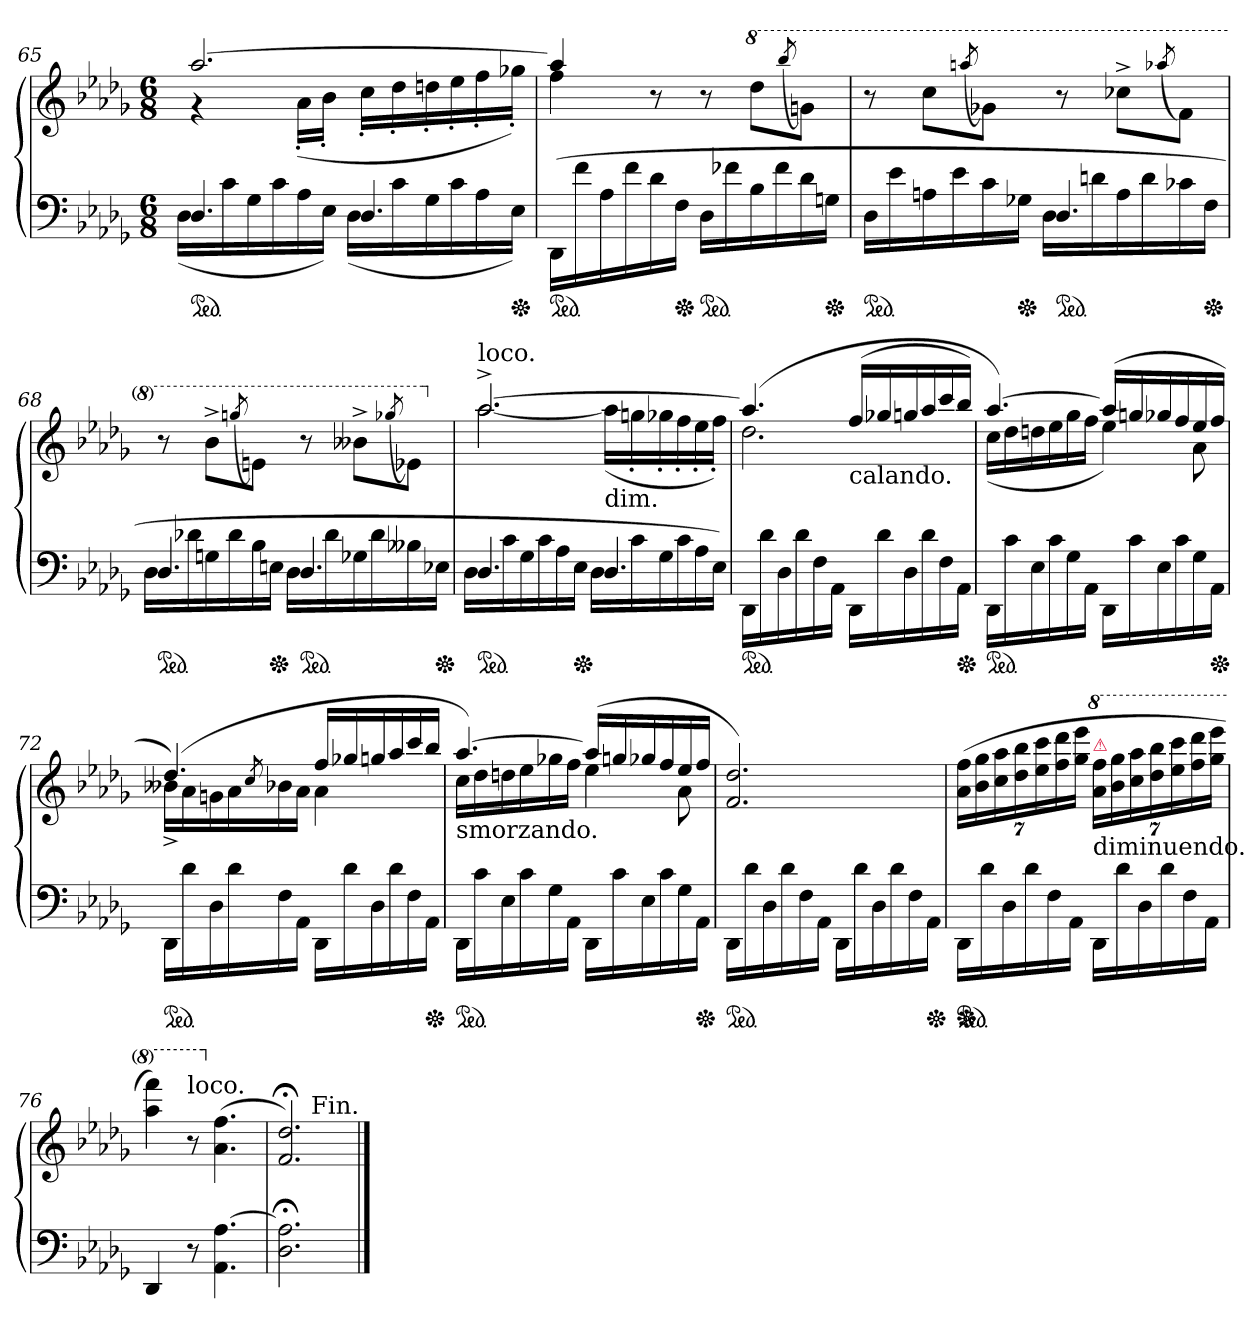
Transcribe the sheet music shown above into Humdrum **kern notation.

**kern	**kern
*part1	*part1
*staff2	*staff1
*clefF4	*clefG2
*k[b-e-a-d-g-]	*k[b-e-a-d-g-]
*D-:	*D-:
*M6/8	*M6/8
=65	=65
*^	*^
*ped	*	*	*
4.D-	(>16D-LL	[2.aa-	4r
.	16c	.	.
.	16G-	.	.
.	16c	.	.
.	16A-	.	(>16a-'>LL
.	16E-JJ)	.	16b-'>JJ
4.D-	(>16D-LL	.	16cc'>LL
.	16c	.	16dd-'>
.	16G-	.	16ddn'>
.	16c	.	16ee-'>
.	16A-	.	16ff'>
*Xped	*	*	*
.	16E-JJ)	.	16gg-X'>JJ)
*v	*v	*	*
=66	=66	=66
*ped	*	*
(>16DD-LL	4aa-]	4ff
16f	.	.
16A-	.	.
16f	.	.
16d-	8ryy	8r
*Xped	*	*
16FJJ	.	.
*ped	*	*
16D-LL	4.ryy	8r
16f-X	.	.
*	*8va	*
16B-	.	8ddd-L
16f-	.	.
.	.	(>8qbbb-/
16d-	.	8ggnJ)
*Xped	*	*
16GnJJ	.	.
*	*v	*v
=67	=67
*^	*
*ped	*	*
4.ryy	16D-LL	8r
.	16e-	.
.	16An	8ccc\L
.	16e-	.
.	.	(>8qaaan/
.	16c	8gg-XJ)
*Xped	*	*
.	16G-XJJ	.
*ped	*	*
4.D-	16D-LL	8r
.	16dn	.
.	16A	8ccc-X^<\L
.	16d	.
.	.	(>8qaaa-X/
.	16c-X	8ffJ)
*Xped	*	*
.	16FJJ	.
=68	=68	=68
*ped	*	*
4.D-	16D-LL	8r
.	16d-X	.
.	16Gn	8bb-^<\L
.	16d-	.
.	.	(>8qgggn/
.	16B-	8eenJ)
*Xped	*	*
.	16EnJJ	.
*ped	*	*
4.D-	16D-LL	8r
.	16d-	.
.	16G-X	8bb--X^<\L
.	16d-	.
.	.	(>8qggg-X/
.	16B--X	8ee-XJ)
*Xped	*	*
.	16E-XJJ	.
=69	=69	=69
*	*	*X8va
*	*	*^
!	!	!LO:TX:a:t=loco.	!
!	!	!	!LO:N:vis=2.
*ped	*	*	*
4.D-	16D-LL	[2.aa-^>	[4.aa-
.	16c	.	.
.	16G-	.	.
.	16c	.	.
.	16A-	.	.
*Xped	*	*	*
.	16E-JJ	.	.
!	!	!	!LO:TX:c:t=dim.
4.D-	16D-LL	.	(>16aa-LL]
.	16c	.	16ggn'>
.	16G-	.	16gg-X'>
.	16c	.	16ff'>
.	16A-	.	16ee-'>
.	16E-JJ)	.	16ff'>JJ)
*v	*v	*	*
=70	=70	=70
*ped	*	*
16DD-LL	(>4.aa-]	2.dd-
16d-	.	.
16D-	.	.
16d-	.	.
16F	.	.
16AA-JJ	.	.
!	!LO:TX:b:t=calando.	!
16DD-LL	(<16ffLL	.
16d-	16gg-X	.
16D-	16ggn	.
16d-	16aa-	.
16F	16ccc	.
*Xped	*	*
16AA-JJ	16bb-JJ)	.
=71	=71	=71
*ped	*	*
16DD-LL	[4.aa-)	(<16ccLL
16c	.	16dd-
16E-	.	16ddn
16c	.	16ee-
16G-	.	16gg-
16AA-JJ	.	16ffJJ
16DD-LL	(>16aa-LL]	4ee-)
16c	16ggn	.
16E-	16gg-X	.
16c	16ff	.
16G-	16ee-	8a-
*Xped	*	*
16AA-JJ	16ffJJ	.
=72	=72	=72
*ped	*	*
16DD-LL	(>4.dd-)	16b--X^<LL
16d-	.	16a-
16D-	.	16gn
16d-	.	16a-
.	.	8qcc/
16F	.	16b-X
16AA-JJ	.	16a-JJ
16DD-LL	16ffLL	4a-
16d-	16gg-X	.
16D-	16ggn	.
16d-	16aa-	.
16F	16ccc	8ryy
*Xped	*	*
16AA-JJ	16bb-JJ	.
=73	=73	=73
!	!LO:TX:b:t=smorzando.	!
*ped	*	*
16DD-LL	[4.aa-)	16ccLL
16c	.	16dd-
16E-	.	16ddn
16c	.	16ee-
16G-	.	16gg-X
16AA-JJ	.	16ffJJ
16DD-LL	(>16aa-LL]	4ee-
16c	16ggn	.
16E-	16gg-X	.
16c	16ff	.
16G-	16ee-	8a-
*Xped	*	*
16AA-JJ	16ffJJ	.
*	*v	*v
=74	=74
*ped	*
16DD-LL	2.f 2.dd-)
16d-	.
16D-	.
16d-	.
16F	.
16AA-JJ	.
16DD-LL	.
16d-	.
16D-	.
16d-	.
16F	.
*Xped	*
16AA-JJ	.
=75	=75
!LO:TX:a:t=dolcissimo.	!
*ped	*
*Xped	*
16DD-LL	(>56%3a- 56%3ffLL
.	56%3b- 56%3gg-
16d-	.
.	56%3cc 56%3aa-
16D-	.
.	56%3dd- 56%3bb-
16d-	.
.	56%3ee- 56%3ccc
16F	.
.	56%3ff 56%3ddd-
16AA-JJ	.
.	56%3gg- 56%3eee-JJ
*	*8va
!	!LO:TX:c:t=diminuendo.
!	!LO:TX:a:color=crimson:t=⚠
16DD-LL	56%3aa- 56%3fffLL
.	56%3bb- 56%3ggg-
16d-	.
.	56%3ccc 56%3aaa-
16D-	.
.	56%3ddd- 56%3bbb-
16d-	.
.	56%3eee- 56%3cccc
16F	.
.	56%3fff 56%3dddd-
16AA-JJ	.
.	56%3ggg- 56%3eeee-JJ
=76	=76
4DD-	4aaa- 4ffff)
!	!LO:TX:a:t=loco.
8r	8r
*	*X8va
4.AA- [4.A-	(>4.a- 4.ff
=77	=77
2.D-;< 2.A-];<	2.f; 2.dd-;)
!	!LO:TX:a:t=Fin.
==	==
*-	*-
